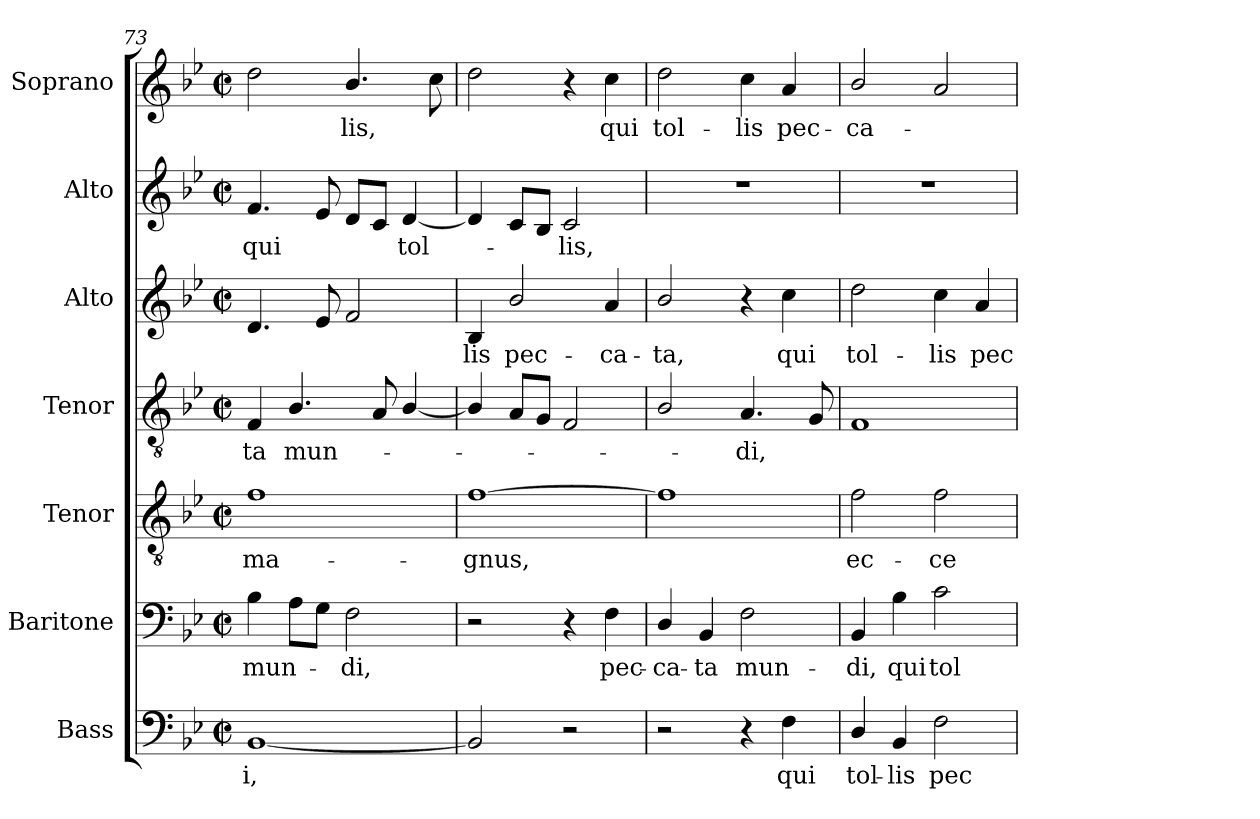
**kern	**text	**kern	**text	**kern	**text	**kern	**text	**kern	**text	**kern	**text	**kern	**text
*part7	*part7	*part6	*part6	*part5	*part5	*part4	*part4	*part3	*part3	*part2	*part2	*part1	*part1
*staff7	*staff7	*staff6	*staff6	*staff5	*staff5	*staff4	*staff4	*staff3	*staff3	*staff2	*staff2	*staff1	*staff1
*I"Bass	*	*I"Baritone	*	*I"Tenor	*	*I"Tenor	*	*I"Alto	*	*I"Alto	*	*I"Soprano	*
*I'B.	*	*I'Bar.	*	*I'T.	*	*I'T.	*	*I'A.	*	*I'A.	*	*I'S.	*
*clefF4	*	*clefF4	*	*clefGv2	*	*clefGv2	*	*clefG2	*	*clefG2	*	*clefG2	*
*	*	*	*	*ITrd7c12	*	*ITrd7c12	*	*	*	*	*	*	*
*k[b-e-]	*	*k[b-e-]	*	*k[b-e-]	*	*k[b-e-]	*	*k[b-e-]	*	*k[b-e-]	*	*k[b-e-]	*
*B-:	*	*B-:	*	*B-:	*	*B-:	*	*B-:	*	*B-:	*	*B-:	*
*M2/2	*	*M2/2	*	*M2/2	*	*M2/2	*	*M2/2	*	*M2/2	*	*M2/2	*
*met(c|)	*	*met(c|)	*	*met(c|)	*	*met(c|)	*	*met(c|)	*	*met(c|)	*	*met(c|)	*
=73	=73	=73	=73	=73	=73	=73	=73	=73	=73	=73	=73	=73	=73
!	!LO:LY:b:color=#000000	!	!	!	!	!	!	!	!	!	!	!	!
!	!	!	!LO:LY:b:color=#000000	!	!	!	!	!	!	!	!	!	!
!	!	!	!	!	!LO:LY:b:color=#000000	!	!	!	!	!	!	!	!
!	!	!	!	!	!	!	!LO:LY:b:color=#000000	!	!	!	!	!	!
!	!	!	!	!	!	!	!	!	!	!	!LO:LY:b:color=#000000	!	!
[1BB-i	-i,	4B-i\	mun-	1Fi	ma-	4FFi/	-ta	4.di/	.	4.fi/	qui	2ddi\	.
!	!	!	!	!	!	!	!LO:LY:b:color=#000000	!	!	!	!	!	!
.	.	8Ai\L	.	.	.	4.BB-i/	mun-	.	.	.	.	.	.
.	.	8Gi\J	.	.	.	.	.	8e-i/	.	8e-i/	.	.	.
!	!	!	!LO:LY:b:color=#000000	!	!	!	!	!	!	!	!	!	!
!	!	!	!	!	!	!	!	!	!	!	!	!	!LO:LY:b:color=#000000
.	.	2Fi\	-di,	.	.	.	.	2fi/	.	8di/L	.	4.b-i/	-lis,
.	.	.	.	.	.	8AAi/	.	.	.	8ci/J	.	.	.
!	!	!	!	!	!	!	!	!	!	!	!LO:LY:b:color=#000000	!	!
.	.	.	.	.	.	[4BB-i/	.	.	.	[4di/	tol-	.	.
.	.	.	.	.	.	.	.	.	.	.	.	8cci\	.
!!LO:PB:g=z
=74	=74	=74	=74	=74	=74	=74	=74	=74	=74	=74	=74	=74	=74
!	!	!	!	!	!LO:LY:b:color=#000000	!	!	!	!	!	!	!	!
!	!	!	!	!	!	!	!	!	!LO:LY:b:color=#000000	!	!	!	!
2BB-i/]	.	2r	.	[1Fi	-gnus,	4BB-i/]	.	4B-i/	-lis	4di/]	.	2ddi\	.
!	!	!	!	!	!	!	!	!	!LO:LY:b:color=#000000	!	!	!	!
.	.	.	.	.	.	8AAi/L	.	2b-i/	pec-	8ci/L	.	.	.
.	.	.	.	.	.	8GGi/J	.	.	.	8B-i/J	.	.	.
!	!	!	!	!	!	!	!	!	!	!	!LO:LY:b:color=#000000	!	!
2r	.	4r	.	.	.	2FFi/	.	.	.	2ci/	-lis,	4r	.
!	!	!	!LO:LY:b:color=#000000	!	!	!	!	!	!	!	!	!	!
!	!	!	!	!	!	!	!	!	!LO:LY:b:color=#000000	!	!	!	!
!	!	!	!	!	!	!	!	!	!	!	!	!	!LO:LY:b:color=#000000
.	.	4Fi\	pec-	.	.	.	.	4ai/	-ca-	.	.	4cci\	qui
=75	=75	=75	=75	=75	=75	=75	=75	=75	=75	=75	=75	=75	=75
!	!	!	!LO:LY:b:color=#000000	!	!	!	!	!	!	!	!	!	!
!	!	!	!	!	!	!	!	!	!LO:LY:b:color=#000000	!	!	!	!
!	!	!	!	!	!	!	!	!	!	!	!	!	!LO:LY:b:color=#000000
2r	.	4Di/	-ca-	1Fi]	.	2BB-i/	.	2b-i/	-ta,	1r	.	2ddi\	tol-
!	!	!	!LO:LY:b:color=#000000	!	!	!	!	!	!	!	!	!	!
.	.	4BB-i/	-ta	.	.	.	.	.	.	.	.	.	.
!	!	!	!LO:LY:b:color=#000000	!	!	!	!	!	!	!	!	!	!
!	!	!	!	!	!	!	!LO:LY:b:color=#000000	!	!	!	!	!	!
!	!	!	!	!	!	!	!	!	!	!	!	!	!LO:LY:b:color=#000000
4r	.	2Fi\	mun-	.	.	4.AAi/	-di,	4r	.	.	.	4cci\	-lis
!	!LO:LY:b:color=#000000	!	!	!	!	!	!	!	!	!	!	!	!
!	!	!	!	!	!	!	!	!	!LO:LY:b:color=#000000	!	!	!	!
!	!	!	!	!	!	!	!	!	!	!	!	!	!LO:LY:b:color=#000000
4Fi\	qui	.	.	.	.	.	.	4cci\	qui	.	.	4ai/	pec-
.	.	.	.	.	.	8GGi/	.	.	.	.	.	.	.
=76	=76	=76	=76	=76	=76	=76	=76	=76	=76	=76	=76	=76	=76
!	!LO:LY:b:color=#000000	!	!	!	!	!	!	!	!	!	!	!	!
!	!	!	!LO:LY:b:color=#000000	!	!	!	!	!	!	!	!	!	!
!	!	!	!	!	!LO:LY:b:color=#000000	!	!	!	!	!	!	!	!
!	!	!	!	!	!	!	!	!	!LO:LY:b:color=#000000	!	!	!	!
!	!	!	!	!	!	!	!	!	!	!	!	!	!LO:LY:b:color=#000000
4Di/	tol-	4BB-i/	-di,	2Fi\	ec-	1FFi	.	2ddi\	tol-	1r	.	2b-i/	-ca-
!	!LO:LY:b:color=#000000	!	!	!	!	!	!	!	!	!	!	!	!
!	!	!	!LO:LY:b:color=#000000	!	!	!	!	!	!	!	!	!	!
4BB-i/	-lis	4B-i\	qui	.	.	.	.	.	.	.	.	.	.
!	!LO:LY:b:color=#000000	!	!	!	!	!	!	!	!	!	!	!	!
!	!	!	!LO:LY:b:color=#000000	!	!	!	!	!	!	!	!	!	!
!	!	!	!	!	!LO:LY:b:color=#000000	!	!	!	!	!	!	!	!
!	!	!	!	!	!	!	!	!	!LO:LY:b:color=#000000	!	!	!	!
2Fi\	pec-	2ci\	tol-	2Fi\	-ce	.	.	4cci\	-lis	.	.	2ai/	.
!	!	!	!	!	!	!	!	!	!LO:LY:b:color=#000000	!	!	!	!
.	.	.	.	.	.	.	.	4ai/	pec-	.	.	.	.
=	=	=	=	=	=	=	=	=	=	=	=	=	=
*-	*-	*-	*-	*-	*-	*-	*-	*-	*-	*-	*-	*-	*-
